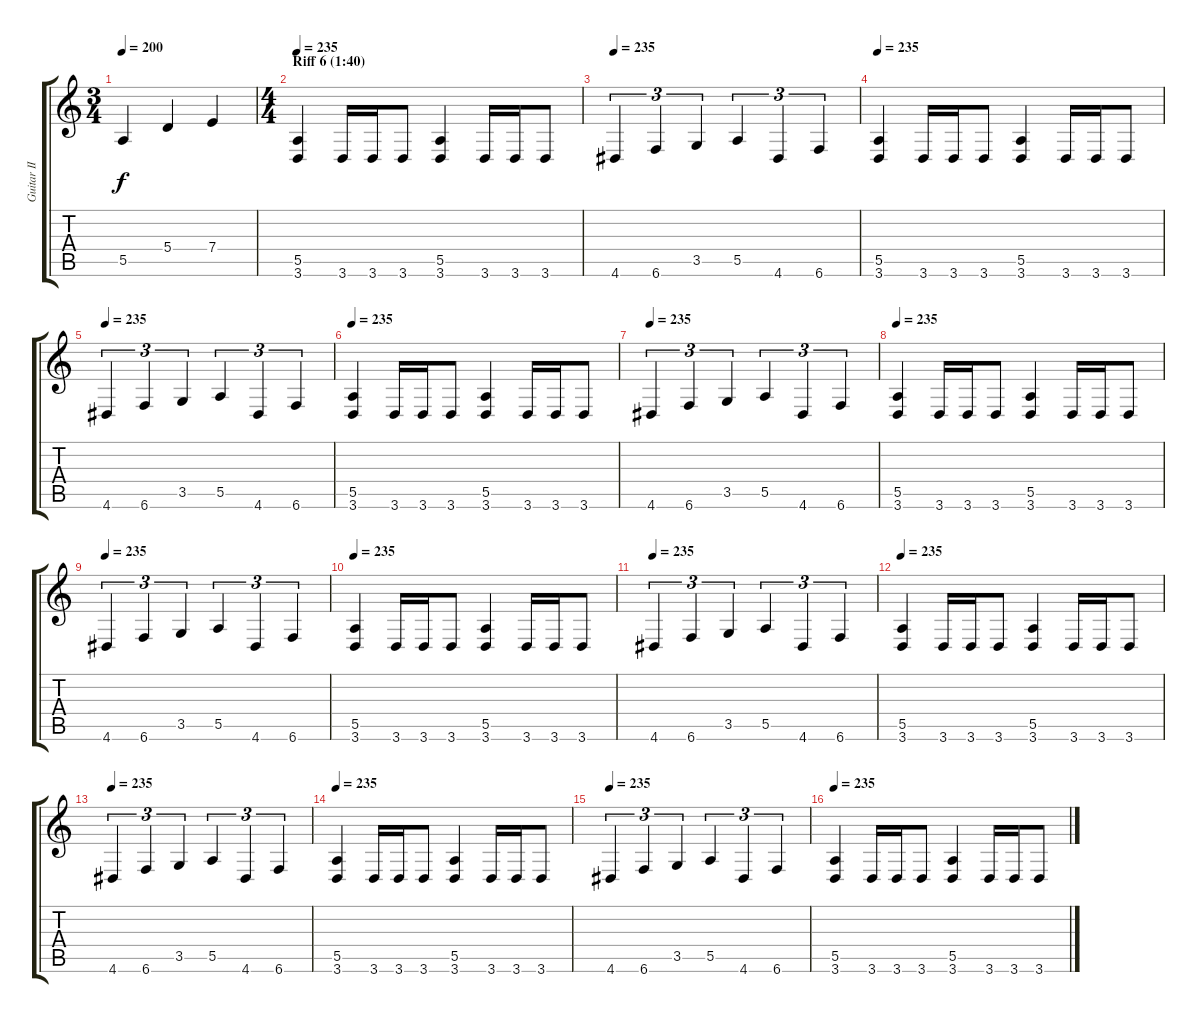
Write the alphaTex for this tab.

\track ("Guitar II" "Guitar II") {instrument distortionguitar}
\staff {score tabs}
\tuning (B3 Gb3 D3 A2 E2 B1) {hide}
\ts (3 4)
\tempo 200
\clef g2
\ks c
5.5.4{dy f} 5.4.4 7.4.4 |
\ts (4 4)
\section ("" "Riff 6 (1:40)")
\tempo 235
(5.5 3.6).4 3.6.16 3.6.16 3.6.8 (5.5 3.6).4 3.6.16 3.6.16 3.6.8 |
\tempo 235
4.6.4{tu (3 2)} 6.6.4{tu (3 2)} 3.5.4{tu (3 2)} 5.5.4{tu (3 2)} 4.6.4{tu (3 2)} 6.6.4{tu (3 2)} |
\tempo 235
(5.5 3.6).4 3.6.16 3.6.16 3.6.8 (5.5 3.6).4 3.6.16 3.6.16 3.6.8 |
\tempo 235
4.6.4{tu (3 2)} 6.6.4{tu (3 2)} 3.5.4{tu (3 2)} 5.5.4{tu (3 2)} 4.6.4{tu (3 2)} 6.6.4{tu (3 2)} |
\tempo 235
(5.5 3.6).4 3.6.16 3.6.16 3.6.8 (5.5 3.6).4 3.6.16 3.6.16 3.6.8 |
\tempo 235
4.6.4{tu (3 2)} 6.6.4{tu (3 2)} 3.5.4{tu (3 2)} 5.5.4{tu (3 2)} 4.6.4{tu (3 2)} 6.6.4{tu (3 2)} |
\tempo 235
(5.5 3.6).4 3.6.16 3.6.16 3.6.8 (5.5 3.6).4 3.6.16 3.6.16 3.6.8 |
\tempo 235
4.6.4{tu (3 2)} 6.6.4{tu (3 2)} 3.5.4{tu (3 2)} 5.5.4{tu (3 2)} 4.6.4{tu (3 2)} 6.6.4{tu (3 2)} |
\tempo 235
(5.5 3.6).4 3.6.16 3.6.16 3.6.8 (5.5 3.6).4 3.6.16 3.6.16 3.6.8 |
\tempo 235
4.6.4{tu (3 2)} 6.6.4{tu (3 2)} 3.5.4{tu (3 2)} 5.5.4{tu (3 2)} 4.6.4{tu (3 2)} 6.6.4{tu (3 2)} |
\tempo 235
(5.5 3.6).4 3.6.16 3.6.16 3.6.8 (5.5 3.6).4 3.6.16 3.6.16 3.6.8 |
\tempo 235
4.6.4{tu (3 2)} 6.6.4{tu (3 2)} 3.5.4{tu (3 2)} 5.5.4{tu (3 2)} 4.6.4{tu (3 2)} 6.6.4{tu (3 2)} |
\tempo 235
(5.5 3.6).4 3.6.16 3.6.16 3.6.8 (5.5 3.6).4 3.6.16 3.6.16 3.6.8 |
\tempo 235
4.6.4{tu (3 2)} 6.6.4{tu (3 2)} 3.5.4{tu (3 2)} 5.5.4{tu (3 2)} 4.6.4{tu (3 2)} 6.6.4{tu (3 2)} |
\tempo 235
(5.5 3.6).4 3.6.16 3.6.16 3.6.8 (5.5 3.6).4 3.6.16 3.6.16 3.6.8
